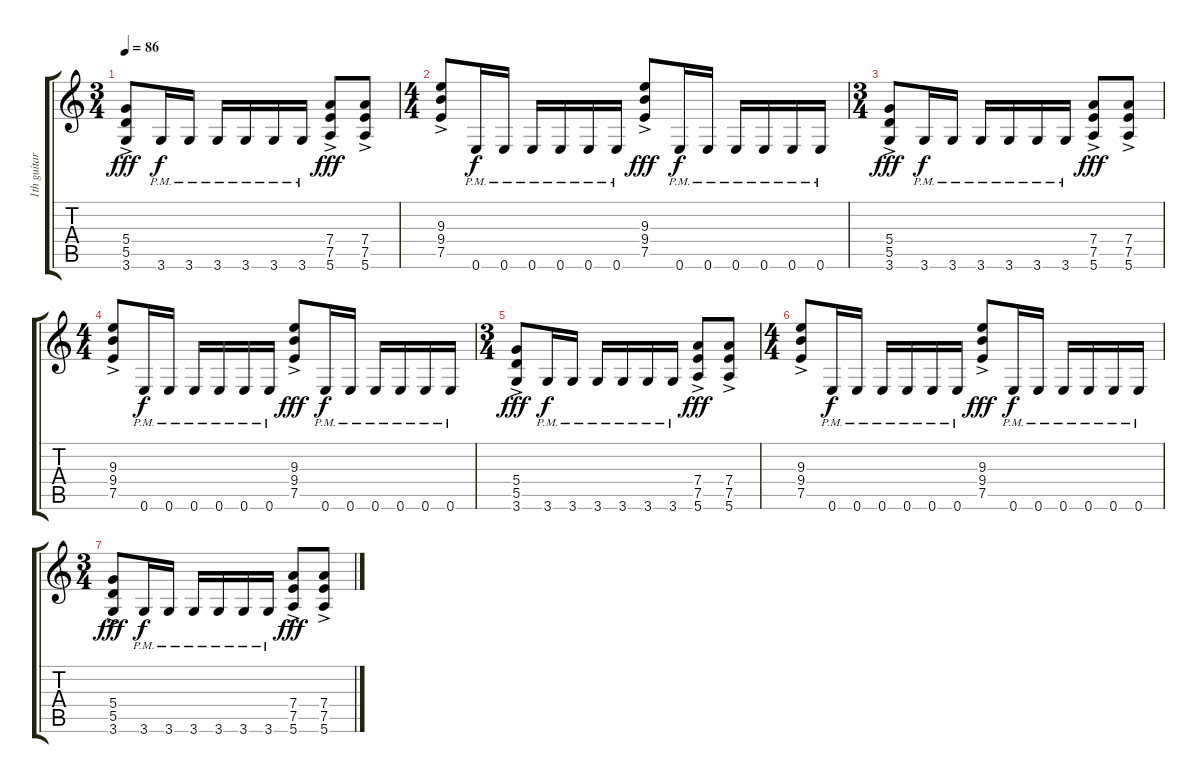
\track ("1th guitar" "1th guitar") {instrument distortionguitar}
\staff {score tabs}
\tuning (E4 B3 G3 D3 A2 E2) {hide}
\ts (3 4)
\tempo 86
\clef g2
\ks c
(5.4 5.5{ac} 3.6{ac}).8{dy fff} 3.6{pm}.16{dy f} 3.6{pm}.16 3.6{pm}.16 3.6{pm}.16 3.6{pm}.16 3.6{pm}.16 (7.4 7.5{ac} 5.6{ac}).8{dy fff} (7.4 7.5{ac} 5.6{ac}).8 |
\ts (4 4)
(9.3 9.4{ac} 7.5{ac}).8 0.6{pm}.16{dy f} 0.6{pm}.16 0.6{pm}.16 0.6{pm}.16 0.6{pm}.16 0.6{pm}.16 (9.3 9.4{ac} 7.5{ac}).8{dy fff} 0.6{pm}.16{dy f} 0.6{pm}.16 0.6{pm}.16 0.6{pm}.16 0.6{pm}.16 0.6{pm}.16 |
\ts (3 4)
(5.4 5.5{ac} 3.6{ac}).8{dy fff} 3.6{pm}.16{dy f} 3.6{pm}.16 3.6{pm}.16 3.6{pm}.16 3.6{pm}.16 3.6{pm}.16 (7.4 7.5{ac} 5.6{ac}).8{dy fff} (7.4 7.5{ac} 5.6{ac}).8 |
\ts (4 4)
(9.3 9.4{ac} 7.5{ac}).8 0.6{pm}.16{dy f} 0.6{pm}.16 0.6{pm}.16 0.6{pm}.16 0.6{pm}.16 0.6{pm}.16 (9.3 9.4{ac} 7.5{ac}).8{dy fff} 0.6{pm}.16{dy f} 0.6{pm}.16 0.6{pm}.16 0.6{pm}.16 0.6{pm}.16 0.6{pm}.16 |
\ts (3 4)
(5.4 5.5{ac} 3.6{ac}).8{dy fff} 3.6{pm}.16{dy f} 3.6{pm}.16 3.6{pm}.16 3.6{pm}.16 3.6{pm}.16 3.6{pm}.16 (7.4 7.5{ac} 5.6{ac}).8{dy fff} (7.4 7.5{ac} 5.6{ac}).8 |
\ts (4 4)
(9.3 9.4{ac} 7.5{ac}).8 0.6{pm}.16{dy f} 0.6{pm}.16 0.6{pm}.16 0.6{pm}.16 0.6{pm}.16 0.6{pm}.16 (9.3 9.4{ac} 7.5{ac}).8{dy fff} 0.6{pm}.16{dy f} 0.6{pm}.16 0.6{pm}.16 0.6{pm}.16 0.6{pm}.16 0.6{pm}.16 |
\ts (3 4)
(5.4 5.5{ac} 3.6{ac}).8{dy fff} 3.6{pm}.16{dy f} 3.6{pm}.16 3.6{pm}.16 3.6{pm}.16 3.6{pm}.16 3.6{pm}.16 (7.4{ac} 7.5{ac} 5.6{ac}).8{dy fff} (7.4{ac} 7.5{ac} 5.6{ac}).8
